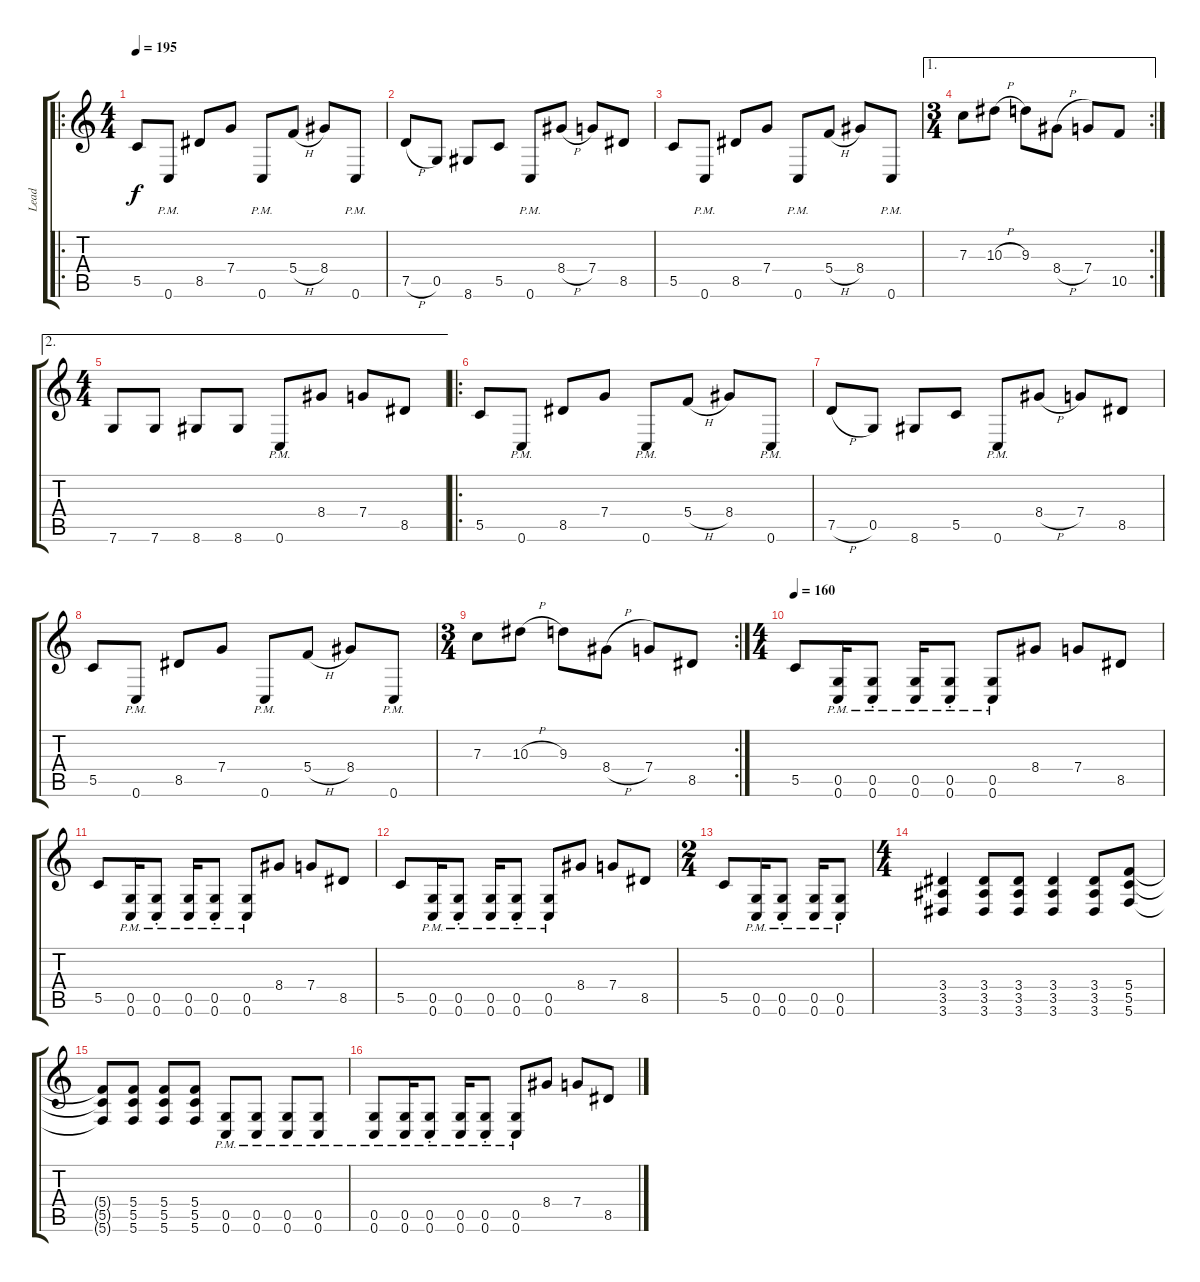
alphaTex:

\track ("Lead" "Lead") {instrument distortionguitar}
\staff {score tabs}
\tuning (D4 A3 F3 C3 G2 C2) {hide}
\ro
\ts (4 4)
\tempo 195
\clef g2
\ks c
5.5.8{dy f} 0.6{pm}.8 8.5.8 7.4.8 0.6{pm}.8 5.4{h}.8 8.4.8 0.6{pm}.8 |
7.5{h}.8 0.5.8 8.6.8 5.5.8 0.6{pm}.8 8.4{h}.8 7.4.8 8.5.8 |
5.5.8 0.6{pm}.8 8.5.8 7.4.8 0.6{pm}.8 5.4{h}.8 8.4.8 0.6{pm}.8 |
\ae 1
\rc 2
\ts (3 4)
7.3.8 10.3{h}.8 9.3.8 8.4{h}.8 7.4.8 10.5.8 |
\ae 2
\ts (4 4)
7.6.8 7.6.8 8.6.8 8.6.8 0.6{pm}.8 8.4.8 7.4.8 8.5.8 |
\ro
5.5.8 0.6{pm}.8 8.5.8 7.4.8 0.6{pm}.8 5.4{h}.8 8.4.8 0.6{pm}.8 |
7.5{h}.8 0.5.8 8.6.8 5.5.8 0.6{pm}.8 8.4{h}.8 7.4.8 8.5.8 |
5.5.8 0.6{pm}.8 8.5.8 7.4.8 0.6{pm}.8 5.4{h}.8 8.4.8 0.6{pm}.8 |
\rc 2
\ts (3 4)
7.3.8 10.3{h}.8 9.3.8 8.4{h}.8 7.4.8 8.5.8 |
\ts (4 4)
\tempo 160
5.5.8 (0.5{pm} 0.6{pm}).16 (0.5{pm st} 0.6{pm st}).8 (0.5{pm} 0.6{pm}).16 (0.5{pm st} 0.6{pm st}).8 (0.5{pm} 0.6{pm}).8 8.4.8 7.4.8 8.5.8 |
5.5.8 (0.5{pm} 0.6{pm}).16 (0.5{pm st} 0.6{pm st}).8 (0.5{pm} 0.6{pm}).16 (0.5{pm st} 0.6{pm st}).8 (0.5{pm} 0.6{pm}).8 8.4.8 7.4.8 8.5.8 |
5.5.8 (0.5{pm} 0.6{pm}).16 (0.5{pm st} 0.6{pm st}).8 (0.5{pm} 0.6{pm}).16 (0.5{pm st} 0.6{pm st}).8 (0.5{pm} 0.6{pm}).8 8.4.8 7.4.8 8.5.8 |
\ts (2 4)
5.5.8 (0.5{pm} 0.6{pm}).16 (0.5{pm st} 0.6{pm st}).8 (0.5{pm} 0.6{pm}).16 (0.5{pm st} 0.6{pm st}).8 |
\ts (4 4)
(3.4 3.5 3.6).4 (3.4 3.5 3.6).8 (3.4 3.5 3.6).8 (3.4 3.5 3.6).4 (3.4 3.5 3.6).8 (5.4 5.5 5.6).8 |
(5.4{t} 5.5{t} 5.6{t}).8 (5.4 5.5 5.6).8 (5.4 5.5 5.6).8 (5.4 5.5 5.6).8 (0.5{pm} 0.6{pm}).8 (0.5{pm} 0.6{pm}).8 (0.5{pm} 0.6{pm}).8 (0.5{pm} 0.6{pm}).8 |
(0.5{pm} 0.6{pm}).8 (0.5{pm} 0.6{pm}).16 (0.5{pm st} 0.6{pm st}).8 (0.5{pm} 0.6{pm}).16 (0.5{pm st} 0.6{pm st}).8 (0.5{pm} 0.6{pm}).8 8.4.8 7.4.8 8.5.8
